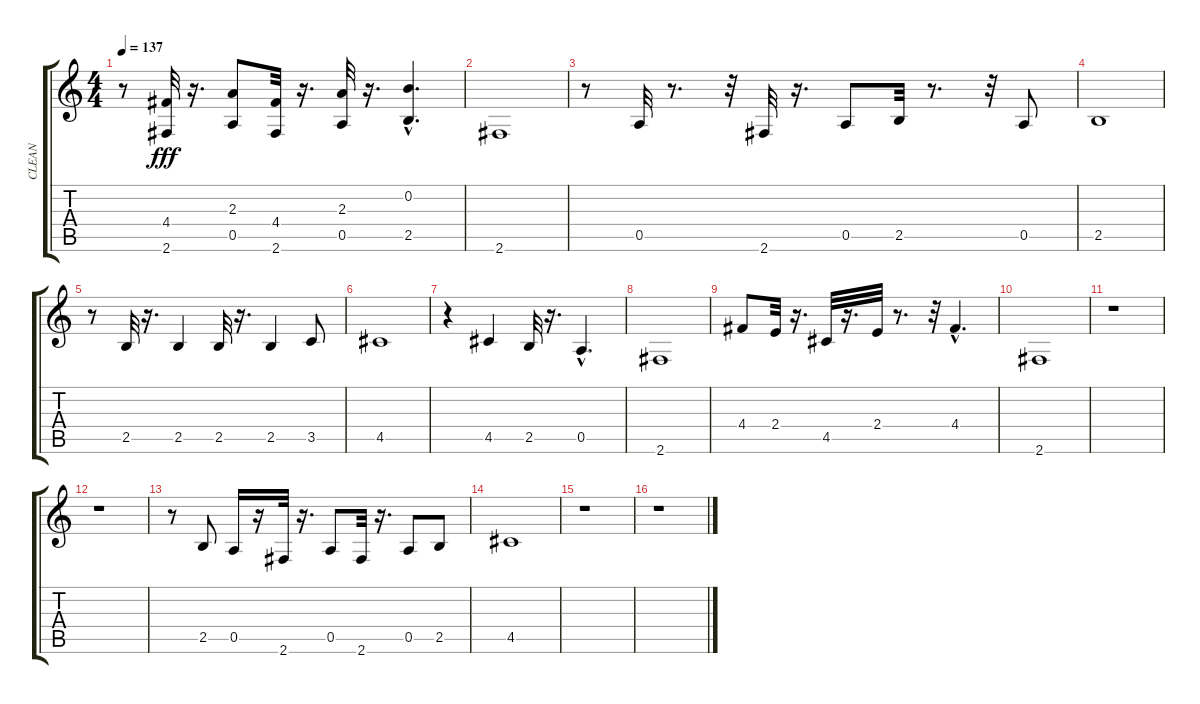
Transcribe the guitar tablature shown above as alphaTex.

\track ("CLEAN" "CLEAN") {instrument electricguitarclean}
\staff {score tabs}
\tuning (E4 B3 G3 D3 A2 E2) {hide}
\ts (4 4)
\tempo 137
\clef g2
\ks c
r.8{dy fff} (4.4 2.6).32 r.16{d} (2.3 0.5).8 (4.4 2.6).32 r.16{d} (2.3 0.5).32 r.16{d} (0.2{hac} 2.5{hac}).4{d} |
2.6.1 |
r.8 0.5.32 r.8{d} r.32 2.6.32 r.16{d} 0.5.8 2.5.32 r.8{d} r.32 0.5.8 |
2.5.1 |
r.8 2.5.32 r.16{d} 2.5.4 2.5.32 r.16{d} 2.5.4 3.5.8 |
4.5.1 |
r.4 4.5.4 2.5.32 r.16{d} 0.5{hac}.4{d} |
2.6.1 |
4.4.8 2.4.32 r.16{d} 4.5.32 r.16{d} 2.4.32 r.8{d} r.32 4.4{hac}.4{d} |
2.6.1 |
r.1 |
r.1 |
r.8 2.5.8 0.5.16 r.16 2.6.32 r.16{d} 0.5.8 2.6.32 r.16{d} 0.5.8 2.5.8 |
4.5.1 |
r.1 |
r.1
